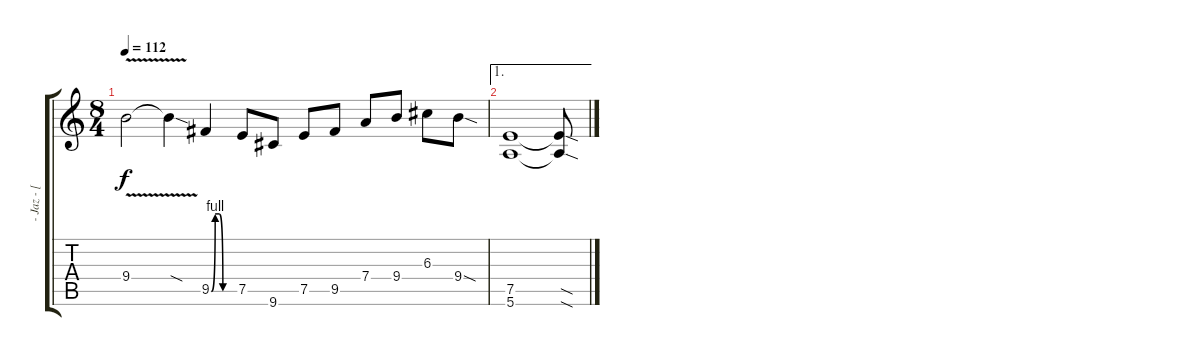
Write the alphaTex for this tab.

\track ("- Jaz - [ Lead / Rythm ]" "- Jaz - [ ") {instrument distortionguitar}
\staff {score tabs}
\tuning (E4 B3 G3 D3 A2 E2) {hide}
\ts (8 4)
\tempo 112
\clef g2
\ks c
9.4{v}.2{dy f} 9.4{sod t}.4 9.5{be (custom 0 0 10 4 20 4 30 0 60 0)}.4 7.5.8 9.6.8 7.5.8 9.5.8 7.4.8 9.4.8 6.3.8 9.4{sod}.8 |
\ae 1
(7.5 5.6).1 (7.5{sod t} 5.6{sod t}).8
